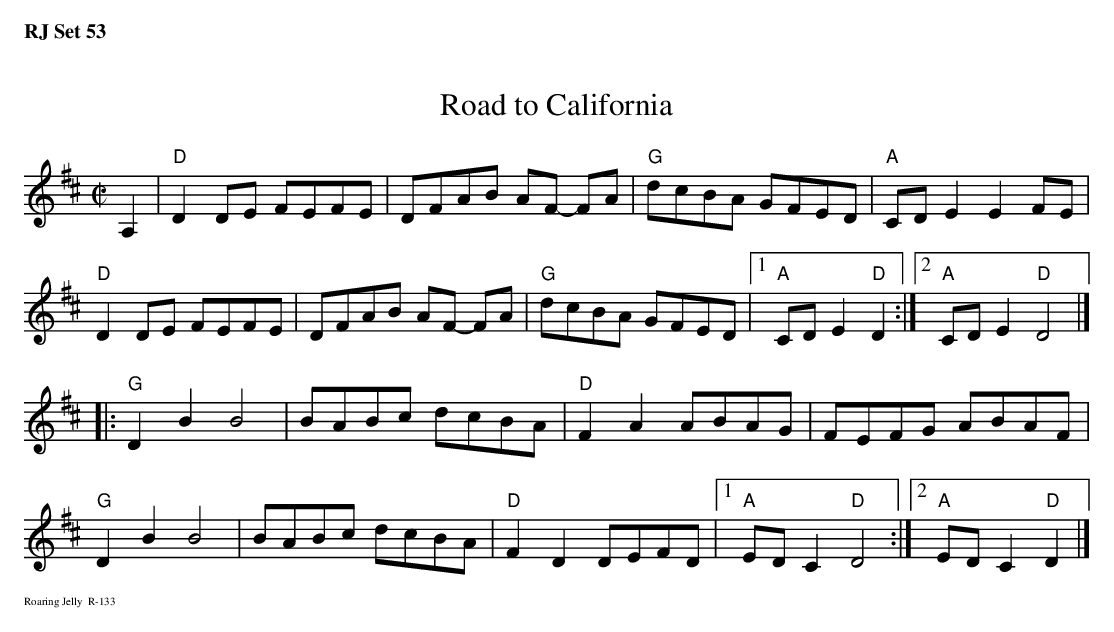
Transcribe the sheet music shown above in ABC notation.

X:1
T: Road to California
M: C|
K: D
A,2| "D"D2DE FEFE| DFAB AF- FA| "G"dcBA GFED| "A"CDE2 E2FE|
"D"D2DE FEFE| DFAB AF- FA| "G"dcBA GFED|1 "A"CDE2 "D"D2 :|2 "A"CDE2 "D"D4 |]
|:\
"G"D2B2 B4| BABc dcBA| "D"F2A2 ABAG| FEFG ABAF|
"G"D2B2 B4| BABc dcBA| "D"F2D2 DEFD|1 "A"EDC2 "D"D4 :|2 "A"EDC2 "D"D2 |]
